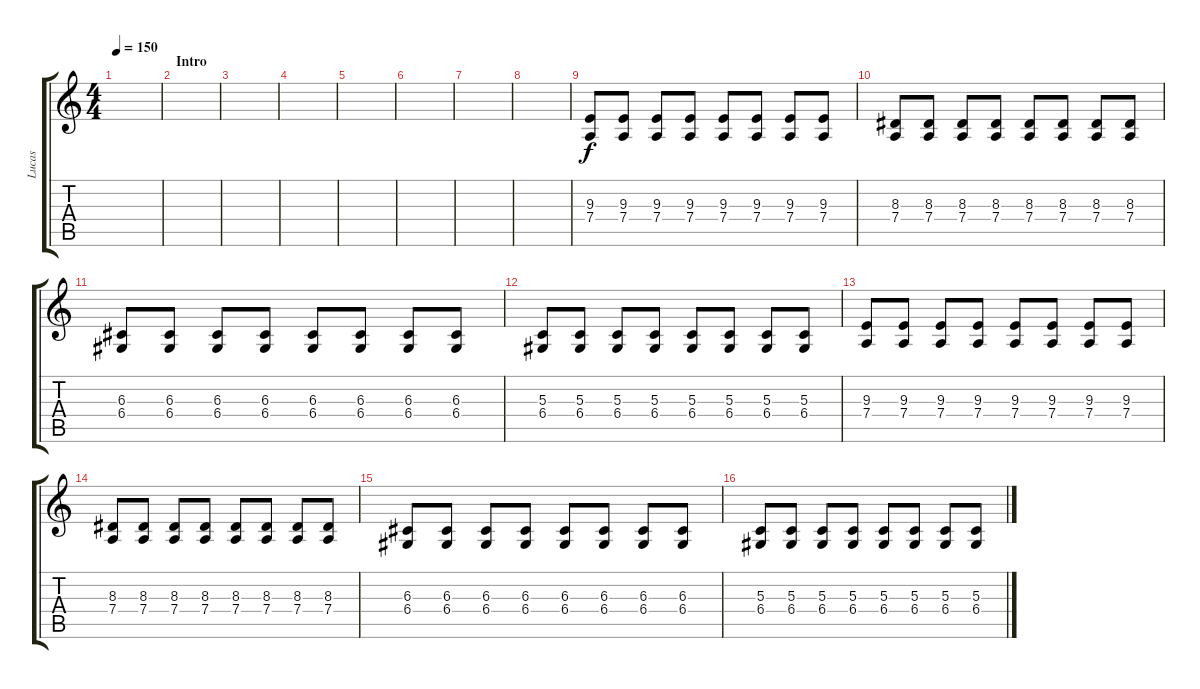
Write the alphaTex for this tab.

\track ("Lucas" "Lucas") {instrument harpsichord}
\staff {score tabs}
\tuning (E4 B3 G3 D3 A2 E2) {hide}
\ts (4 4)
\tempo 150
\clef g2
\ks c
|
\section ("" "Intro")
|
|
|
|
|
|
|
(9.3 7.4).8 (9.3 7.4).8 (9.3 7.4).8 (9.3 7.4).8 (9.3 7.4).8 (9.3 7.4).8 (9.3 7.4).8 (9.3 7.4).8 |
(8.3 7.4).8 (8.3 7.4).8 (8.3 7.4).8 (8.3 7.4).8 (8.3 7.4).8 (8.3 7.4).8 (8.3 7.4).8 (8.3 7.4).8 |
(6.3 6.4).8 (6.3 6.4).8 (6.3 6.4).8 (6.3 6.4).8 (6.3 6.4).8 (6.3 6.4).8 (6.3 6.4).8 (6.3 6.4).8 |
(5.3 6.4).8 (5.3 6.4).8 (5.3 6.4).8 (5.3 6.4).8 (5.3 6.4).8 (5.3 6.4).8 (5.3 6.4).8 (5.3 6.4).8 |
(9.3 7.4).8 (9.3 7.4).8 (9.3 7.4).8 (9.3 7.4).8 (9.3 7.4).8 (9.3 7.4).8 (9.3 7.4).8 (9.3 7.4).8 |
(8.3 7.4).8 (8.3 7.4).8 (8.3 7.4).8 (8.3 7.4).8 (8.3 7.4).8 (8.3 7.4).8 (8.3 7.4).8 (8.3 7.4).8 |
(6.3 6.4).8 (6.3 6.4).8 (6.3 6.4).8 (6.3 6.4).8 (6.3 6.4).8 (6.3 6.4).8 (6.3 6.4).8 (6.3 6.4).8 |
(5.3 6.4).8 (5.3 6.4).8 (5.3 6.4).8 (5.3 6.4).8 (5.3 6.4).8 (5.3 6.4).8 (5.3 6.4).8 (5.3 6.4).8
